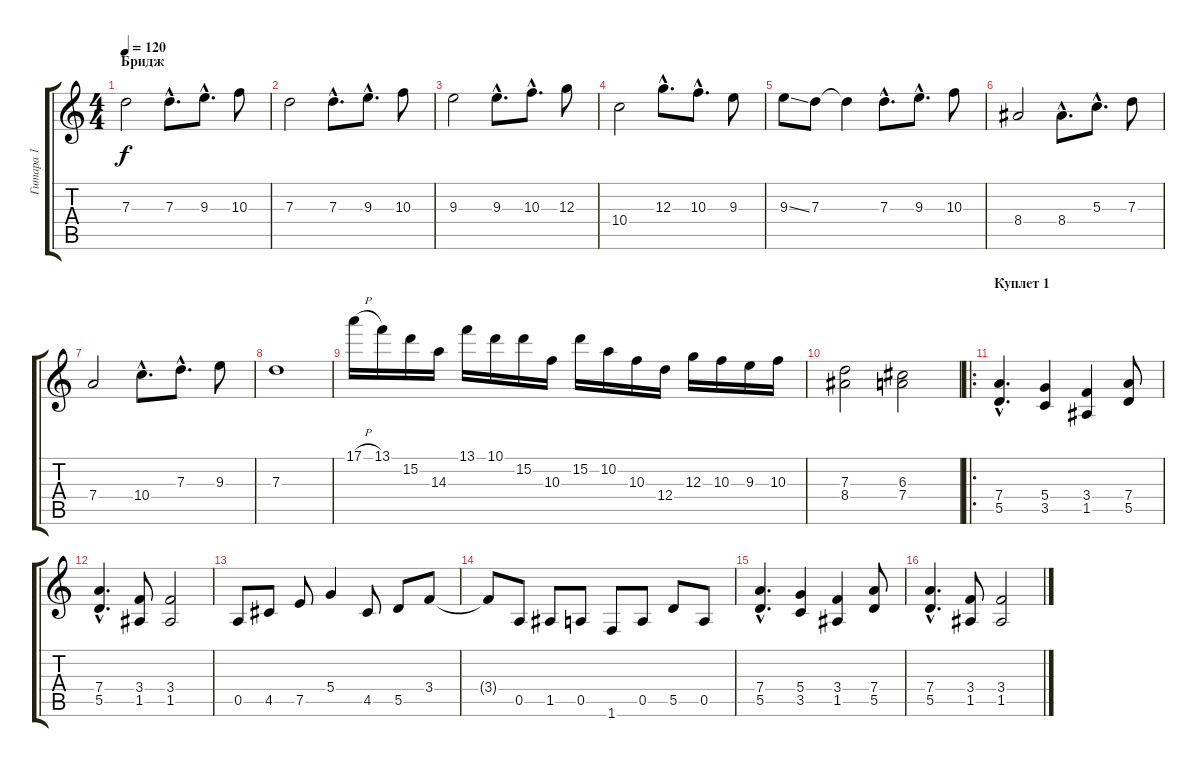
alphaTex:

\track ("Гитара 1" "Гитара 1") {instrument distortionguitar}
\staff {score tabs}
\tuning (E4 B3 G3 D3 A2 E2) {hide}
\ts (4 4)
\section ("" "Бридж")
\tempo 120
\clef g2
\ks c
7.3.2{dy f} 7.3{hac}.8{d} 9.3{hac}.8{d} 10.3.8 |
7.3.2 7.3{hac}.8{d} 9.3{hac}.8{d} 10.3.8 |
9.3.2 9.3{hac}.8{d} 10.3{hac}.8{d} 12.3.8 |
10.4.2 12.3{hac}.8{d} 10.3{hac}.8{d} 9.3.8 |
9.3{ss}.8 7.3.8 7.3{t}.4 7.3{hac}.8{d} 9.3{hac}.8{d} 10.3.8 |
8.4.2 8.4{hac}.8{d} 5.3{hac}.8{d} 7.3.8 |
7.4.2 10.4{hac}.8{d} 7.3{hac}.8{d} 9.3.8 |
7.3.1 |
17.1{h}.16 13.1.16 15.2.16 14.3.16 13.1.16 10.1.16 15.2.16 10.3.16 15.2.16 10.2.16 10.3.16 12.4.16 12.3.16 10.3.16 9.3.16 10.3.16 |
(7.3 8.4).2 (6.3 7.4).2 |
\ro
\section ("" "Куплет 1")
(7.4{hac} 5.5{hac}).4{d} (5.4 3.5).4 (3.4 1.5).4 (7.4 5.5).8 |
(7.4{hac} 5.5{hac}).4{d} (3.4 1.5).8 (3.4 1.5).2 |
0.5.8 4.5.8 7.5.8 5.4.4 4.5.8 5.5.8 3.4.8 |
3.4{t}.8 0.5.8 1.5.8 0.5.8 1.6.8 0.5.8 5.5.8 0.5.8 |
(7.4{hac} 5.5{hac}).4{d} (5.4 3.5).4 (3.4 1.5).4 (7.4 5.5).8 |
(7.4{hac} 5.5{hac}).4{d} (3.4 1.5).8 (3.4 1.5).2
